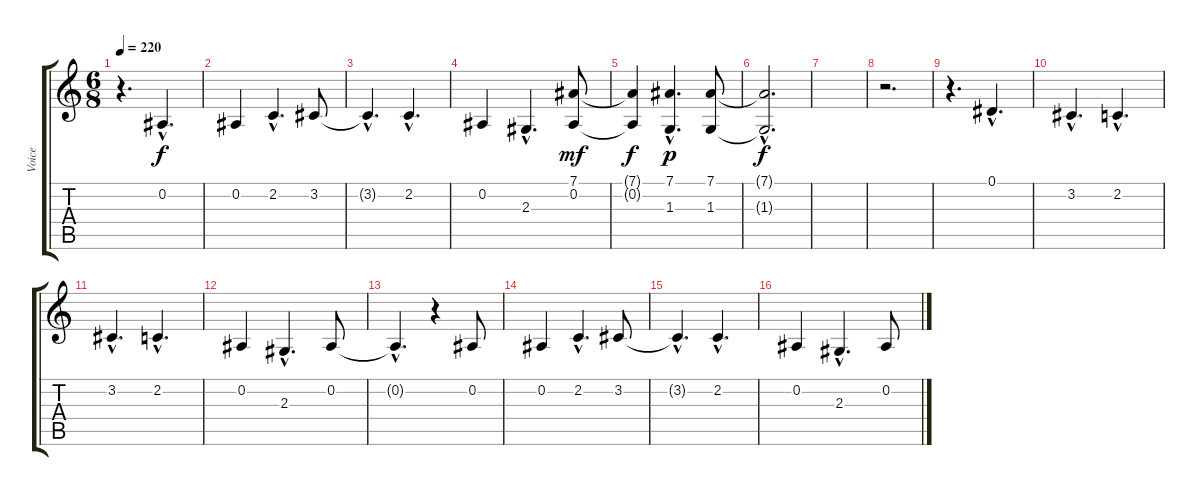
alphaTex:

\track ("Voice" "Voice") {instrument brightacousticpiano}
\staff {score tabs}
\tuning (Eb4 Bb3 Gb3 Db3 Ab2 Eb2) {hide}
\ts (6 8)
\tempo 220
\clef g2
\ks c
r.4{d dy f} 0.2{hac}.4{d} |
0.2.4 2.2{hac}.4{d} 3.2.8 |
3.2{hac t}.4{d} 2.2{hac}.4{d} |
0.2.4 2.3{hac}.4{d} (7.1 0.2).8{dy mf} |
(7.1{t} 0.2{t}).4{dy f} (7.1{hac} 1.3{hac}).4{d dy p} (7.1 1.3).8 |
(7.1{hac t} 1.3{hac t}).2{d dy f} |
|
r.2{d} |
r.4{d} 0.1{hac}.4{d} |
3.2{hac}.4{d} 2.2{hac}.4{d} |
3.2{hac}.4{d} 2.2{hac}.4{d} |
0.2.4 2.3{hac}.4{d} 0.2.8 |
0.2{hac t}.4{d} r.4 0.2.8 |
0.2.4 2.2{hac}.4{d} 3.2.8 |
3.2{hac t}.4{d} 2.2{hac}.4{d} |
0.2.4 2.3{hac}.4{d} 0.2.8
